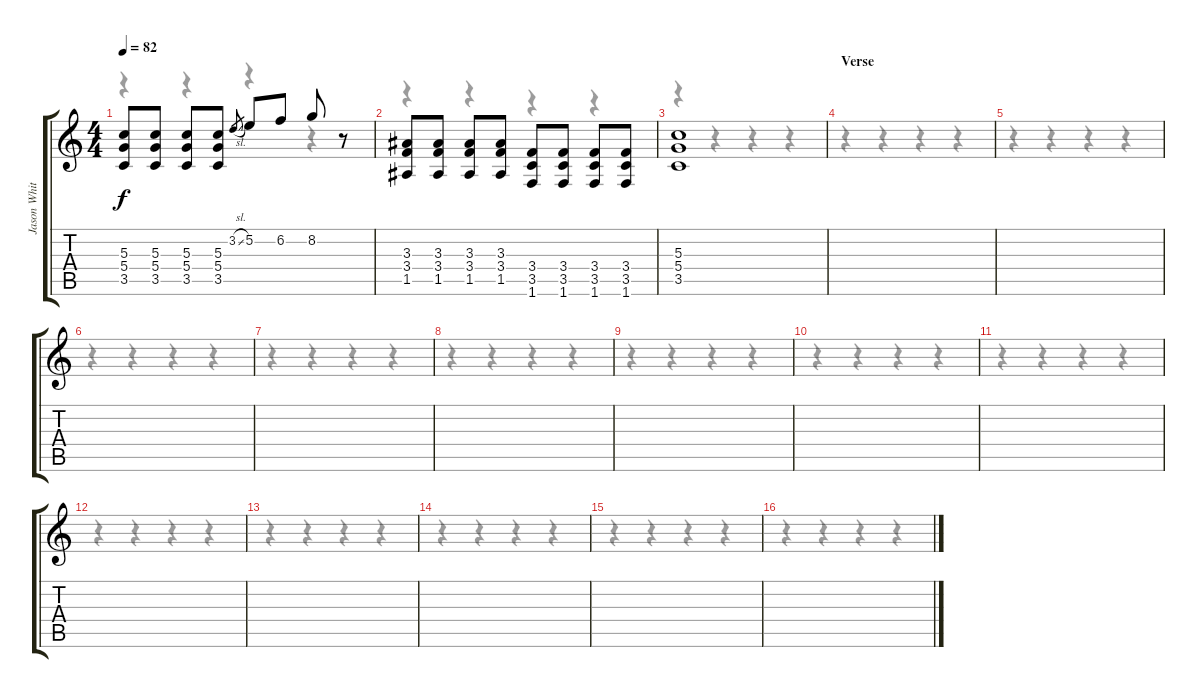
\track ("Jason White (Lead Guitar)" "Jason Whit") {instrument distortionguitar}
\staff {score tabs}
\tuning (E4 B3 G3 D3 A2 E2) {hide}
\voice
\ts (4 4)
\tempo 82
\clef g2
\ks c
(5.3 5.4 3.5).8{dy f} (5.3 5.4 3.5).8 (5.3 5.4 3.5).8 (5.3 5.4 3.5).8 3.2{sl}.8{gr} 5.2.8 6.2.8 8.2.8 r.8 |
(3.3 3.4 1.5).8 (3.3 3.4 1.5).8 (3.3 3.4 1.5).8 (3.3 3.4 1.5).8 (3.4 3.5 1.6).8 (3.4 3.5 1.6).8 (3.4 3.5 1.6).8 (3.4 3.5 1.6).8 |
(5.3 5.4 3.5).1 |
\section ("" "Verse ")
|
|
|
|
|
|
|
|
|
|
|
|
\voice
\clef g2
\ottava regular
\simile none
\ks c
r.4{dy f} r.4 r.4 r.4 |
r.4 r.4 r.4 r.4 |
r.4 r.4 r.4 r.4 |
r.4 r.4 r.4 r.4 |
r.4 r.4 r.4 r.4 |
r.4 r.4 r.4 r.4 |
r.4 r.4 r.4 r.4 |
r.4 r.4 r.4 r.4 |
r.4 r.4 r.4 r.4 |
r.4 r.4 r.4 r.4 |
r.4 r.4 r.4 r.4 |
r.4 r.4 r.4 r.4 |
r.4 r.4 r.4 r.4 |
r.4 r.4 r.4 r.4 |
r.4 r.4 r.4 r.4 |
r.4 r.4 r.4 r.4
